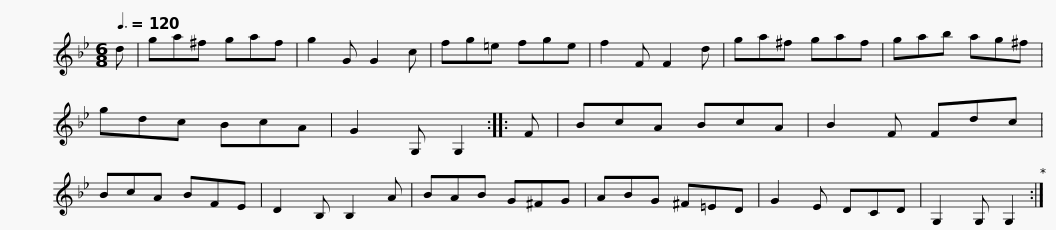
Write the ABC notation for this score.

X:1
L:1/8
Q:3/8=120
M:6/8
I:linebreak $
K:Gmin
V:1 treble
V:1
 d | ga^f gaf | g2 G G2 c | fg=e fge | f2 F F2 d | %5
 ga^f gaf | gab ag^f |$ gdc BcA | G2 G, G,2 :: F | %10
 BcA BcA | B2 F Fdc | BcA BFE | D2 B, B,2 A | BAB G^FG |$ %15
 ABG ^F=ED | G2 E DCD | G,2 G, G,2 :| %18
